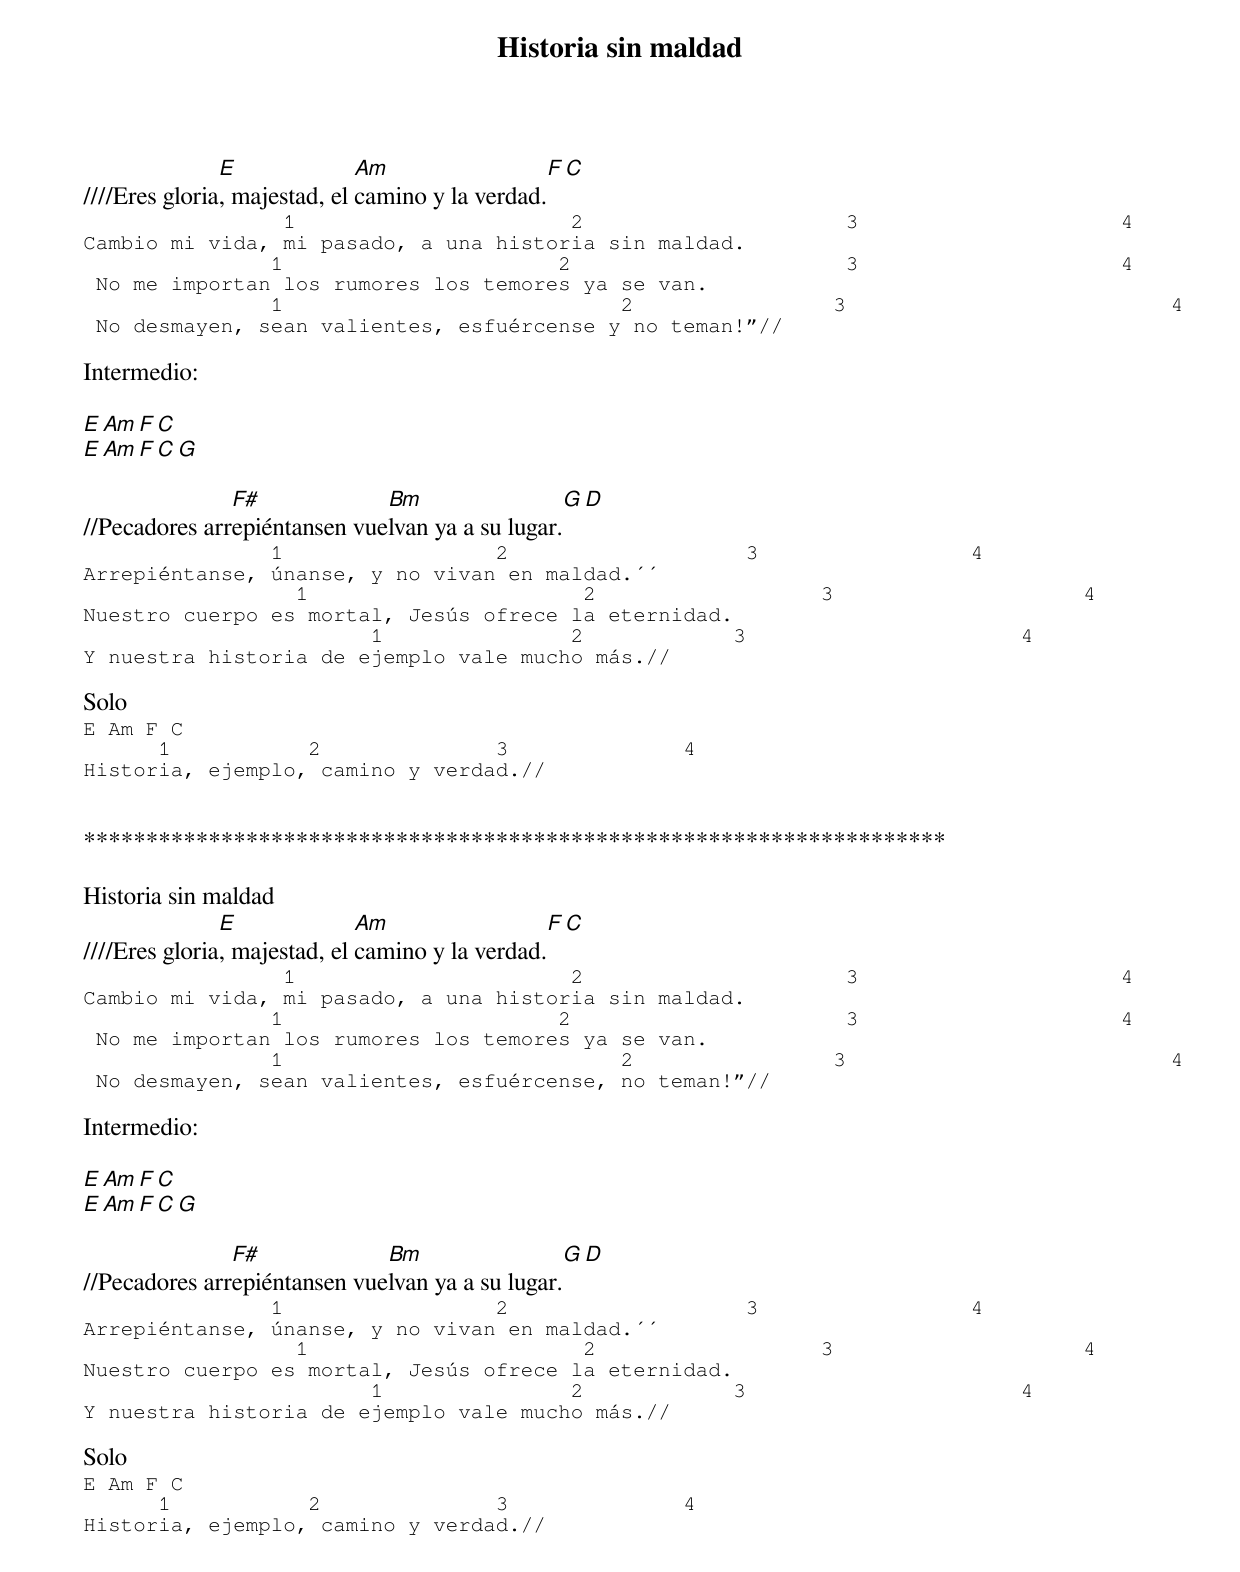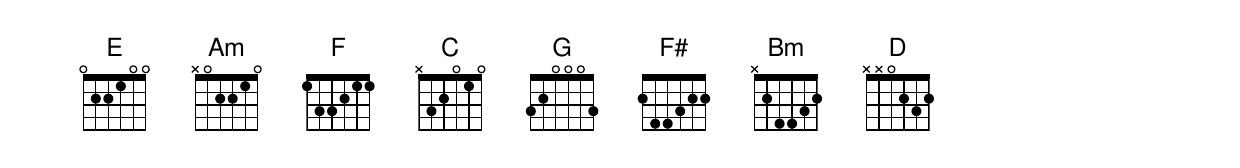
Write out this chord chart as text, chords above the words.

Historia sin maldad
               E              Am                 F                  C
////Eres gloria, majestad, el camino y la verdad.
                1                      2                     3                     4
Cambio mi vida, mi pasado, a una historia sin maldad.
               1                      2                      3                     4
 No me importan los rumores los temores ya se van.
               1                           2                3                          4
 No desmayen, sean valientes, esfuércense y no teman!”//

Intermedio:

E Am F C
E Am F C G

               F#             Bm                     G                 D
//Pecadores arrepiéntansen vuelvan ya a su lugar.
               1                 2                   3                 4
Arrepiéntanse, únanse, y no vivan en maldad.´´
                 1                      2                  3                    4
Nuestro cuerpo es mortal, Jesús ofrece la eternidad.
                       1               2            3                      4
Y nuestra historia de ejemplo vale mucho más.//

Solo
E Am F C
      1           2              3              4
Historia, ejemplo, camino y verdad.//


*********************************************************************

Historia sin maldad
               E              Am                 F                  C
////Eres gloria, majestad, el camino y la verdad.
                1                      2                     3                     4
Cambio mi vida, mi pasado, a una historia sin maldad.
               1                      2                      3                     4
 No me importan los rumores los temores ya se van.
               1                           2                3                          4
 No desmayen, sean valientes, esfuércense, no teman!”//

Intermedio:

E Am F C
E Am F C G

               F#             Bm                     G                 D
//Pecadores arrepiéntansen vuelvan ya a su lugar.
               1                 2                   3                 4
Arrepiéntanse, únanse, y no vivan en maldad.´´
                 1                      2                  3                    4
Nuestro cuerpo es mortal, Jesús ofrece la eternidad.
                       1               2            3                      4
Y nuestra historia de ejemplo vale mucho más.//

Solo
E Am F C
      1           2              3              4
Historia, ejemplo, camino y verdad.//
